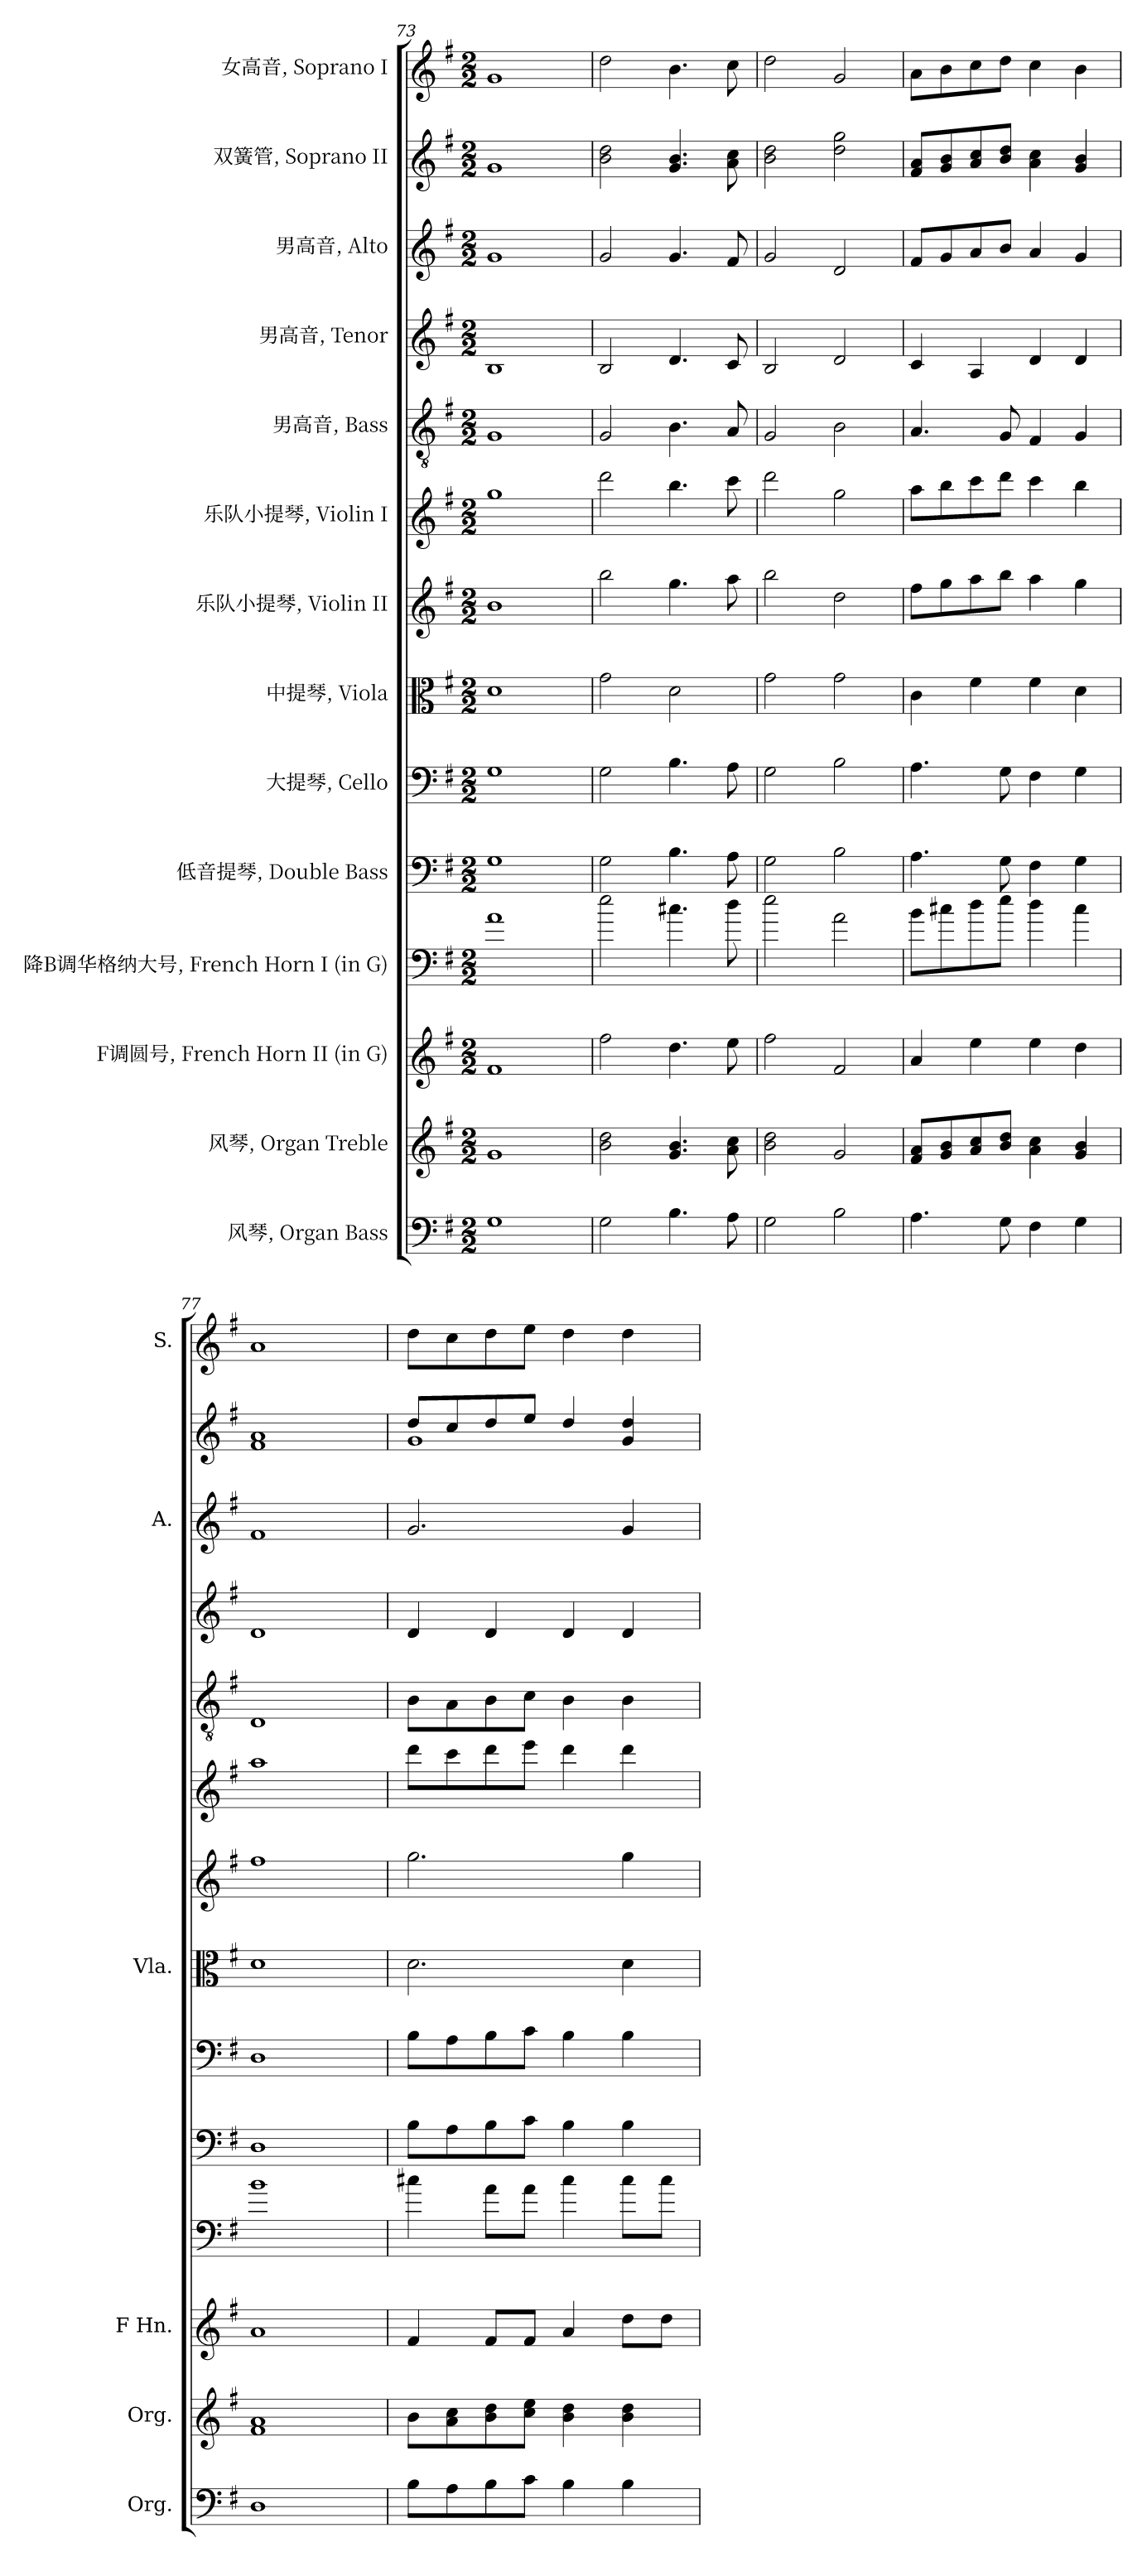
**kern	**kern	**kern	**kern	**kern	**kern	**kern	**kern	**kern	**kern	**kern	**kern	**kern	**kern
*part14	*part13	*part12	*part11	*part10	*part9	*part8	*part7	*part6	*part5	*part4	*part3	*part2	*part1
*staff14	*staff13	*staff12	*staff11	*staff10	*staff9	*staff8	*staff7	*staff6	*staff5	*staff4	*staff3	*staff2	*staff1
*I"风琴, Organ Bass	*I"风琴, Organ Treble	*I"F调圆号, French Horn II (in G)	*I"降B调华格纳大号, French Horn I (in G)	*I"低音提琴, Double Bass	*I"大提琴, Cello	*I"中提琴, Viola	*I"乐队小提琴, Violin II	*I"乐队小提琴, Violin I	*I"男高音, Bass	*I"男高音, Tenor	*I"男高音, Alto	*I"双簧管, Soprano II	*I"女高音, Soprano I
*I'Org.	*I'Org.	*I'F Hn.	*	*	*	*I'Vla.	*	*	*	*	*I'A.	*	*I'S.
*clefF4	*clefG2	*clefG2	*clefF4	*clefF4	*clefF4	*clefC3	*clefG2	*clefG2	*clefGv2	*clefG2	*clefG2	*clefG2	*clefG2
*	*	*ITrd4c7	*ITrd1c2	*ITrd7c12	*	*	*	*	*	*	*	*	*
*k[f#]	*k[f#]	*k[]	*k[b-]	*k[f#]	*k[f#]	*k[f#]	*k[f#]	*k[f#]	*k[f#]	*k[f#]	*k[f#]	*k[f#]	*k[f#]
*M2/2	*M2/2	*M2/2	*M2/2	*M2/2	*M2/2	*M2/2	*M2/2	*M2/2	*M2/2	*M2/2	*M2/2	*M2/2	*M2/2
=73	=73	=73	=73	=73	=73	=73	=73	=73	=73	=73	=73	=73	=73
1G	1g	1B	1g	1GG	1G	1d	1b	1gg	1G	1B	1g	1g	1g
=74	=74	=74	=74	=74	=74	=74	=74	=74	=74	=74	=74	=74	=74
2G\	2b\ 2dd\	2b\	2dd\	2GG\	2G\	2g\	2bb\	2ddd\	2G/	2B/	2g/	2b\ 2dd\	2dd\
4.B\	4.g/ 4.b/	4.g\	4.bn\	4.BB\	4.B\	2d\	4.gg\	4.bb\	4.B\	4.d/	4.g/	4.g/ 4.b/	4.b\
8A\	8a\ 8cc\	8a\	8cc\	8AA\	8A\	.	8aa\	8ccc\	8A/	8c/	8f#/	8a\ 8cc\	8cc\
=75	=75	=75	=75	=75	=75	=75	=75	=75	=75	=75	=75	=75	=75
2G\	2b\ 2dd\	2b\	2dd\	2GG\	2G\	2g\	2bb\	2ddd\	2G/	2B/	2g/	2b\ 2dd\	2dd\
2B\	2g/	2B/	2g\	2BB\	2B\	2g\	2dd\	2gg\	2B\	2d/	2d/	2dd\ 2gg\	2g/
=76	=76	=76	=76	=76	=76	=76	=76	=76	=76	=76	=76	=76	=76
4.A\	8f#/ 8a/L	4d/	8a\L	4.AA\	4.A\	4c\	8ff#\L	8aa\L	4.A/	4c/	8f#/L	8f#/ 8a/L	8a\L
.	8g/ 8b/	.	8bn\	.	.	.	8gg\	8bb\	.	.	8g/	8g/ 8b/	8b\
.	8a/ 8cc/	4a\	8cc\	.	.	4f#\	8aa\	8ccc\	.	4A/	8a/	8a/ 8cc/	8cc\
8G\	8b/ 8dd/J	.	8dd\J	8GG\	8G\	.	8bb\J	8ddd\J	8G/	.	8b/J	8b/ 8dd/J	8dd\J
4F#\	4a\ 4cc\	4a\	4cc\	4FF#\	4F#\	4f#\	4aa\	4ccc\	4F#/	4d/	4a/	4a\ 4cc\	4cc\
4G\	4g/ 4b/	4g\	4b\	4GG\	4G\	4d\	4gg\	4bb\	4G/	4d/	4g/	4g/ 4b/	4b\
=77	=77	=77	=77	=77	=77	=77	=77	=77	=77	=77	=77	=77	=77
1D	1f# 1a	1d	1a	1DD	1D	1d	1ff#	1aa	1D	1d	1f#	1f# 1a	1a
!!LO:PB:g=z
=78	=78	=78	=78	=78	=78	=78	=78	=78	=78	=78	=78	=78	=78
*	*	*	*	*	*	*	*	*	*	*	*	*^	*
8B\L	8b\L	4B/	4bn\	8BB\L	8B\L	2.d\	2.gg\	8ddd\L	8B\L	4d/	2.g/	8dd/L	1g	8dd\L
8A\	8a\ 8cc\	.	.	8AA\	8A\	.	.	8ccc\	8A\	.	.	8cc/	.	8cc\
8B\	8b\ 8dd\	8B/L	8g\L	8BB\	8B\	.	.	8ddd\	8B\	4d/	.	8dd/	.	8dd\
8c\J	8cc\ 8ee\J	8B/J	8g\J	8C\J	8c\J	.	.	8eee\J	8c\J	.	.	8ee/J	.	8ee\J
4B\	4b\ 4dd\	4d/	4b\	4BB\	4B\	.	.	4ddd\	4B\	4d/	.	4dd/	.	4dd\
4B\	4b\ 4dd\	8g\L	8b\L	4BB\	4B\	4d\	4gg\	4ddd\	4B\	4d/	4g/	4g/ 4dd/	.	4dd\
.	.	8g\J	8b\J	.	.	.	.	.	.	.	.	.	.	.
*	*	*	*	*	*	*	*	*	*	*	*	*v	*v	*
=	=	=	=	=	=	=	=	=	=	=	=	=	=
*-	*-	*-	*-	*-	*-	*-	*-	*-	*-	*-	*-	*-	*-
